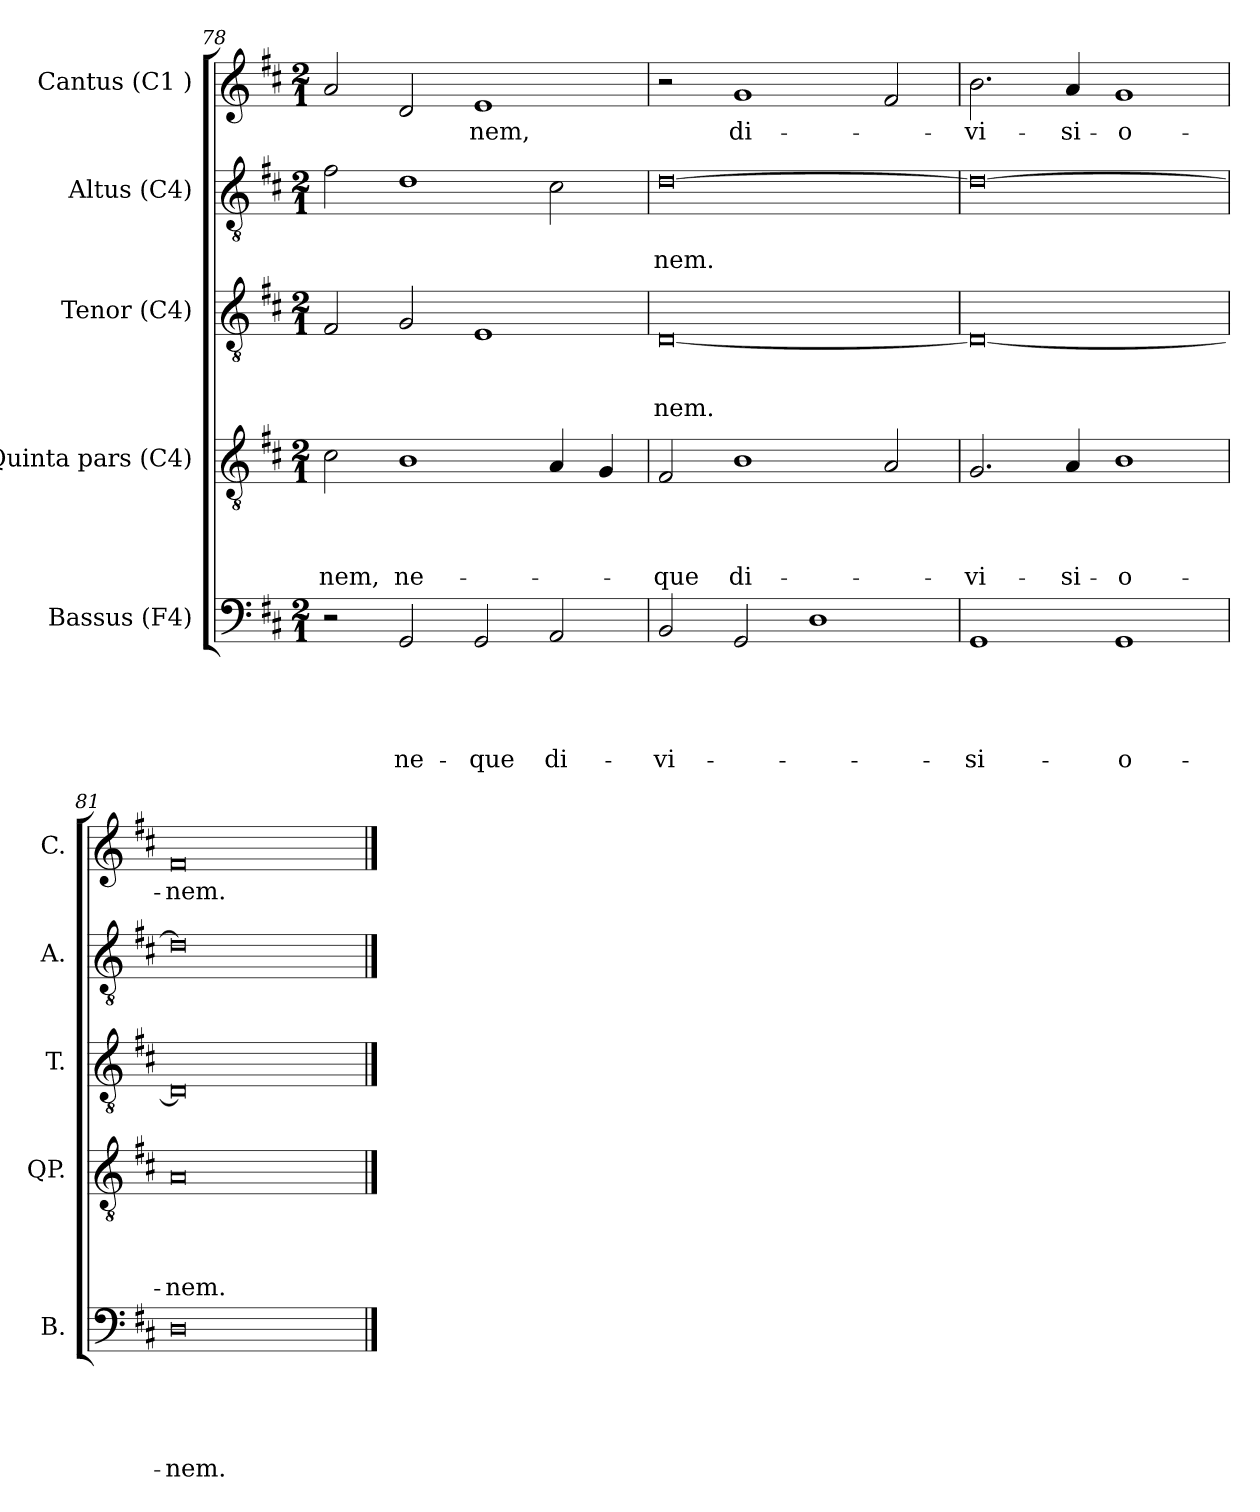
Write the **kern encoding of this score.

**kern	**text	**text	**text	**text	**text	**kern	**text	**text	**text	**text	**kern	**text	**text	**text	**kern	**text	**text	**kern	**text
*part5	*part5	*part5	*part5	*part5	*part5	*part4	*part4	*part4	*part4	*part4	*part3	*part3	*part3	*part3	*part2	*part2	*part2	*part1	*part1
*staff5	*staff5	*staff5	*staff5	*staff5	*staff5	*staff4	*staff4	*staff4	*staff4	*staff4	*staff3	*staff3	*staff3	*staff3	*staff2	*staff2	*staff2	*staff1	*staff1
*I"Bassus (F4)	*	*	*	*	*	*I"Quinta pars (C4)	*	*	*	*	*I"Tenor (C4)	*	*	*	*I"Altus (C4)	*	*	*I"Cantus (C1 )	*
*I'B.	*	*	*	*	*	*I'QP.	*	*	*	*	*I'T.	*	*	*	*I'A.	*	*	*I'C.	*
*clefF4	*	*	*	*	*	*clefGv2	*	*	*	*	*clefGv2	*	*	*	*clefGv2	*	*	*clefG2	*
*k[f#c#]	*	*	*	*	*	*k[f#c#]	*	*	*	*	*k[f#c#]	*	*	*	*k[f#c#]	*	*	*k[f#c#]	*
*D:	*	*	*	*	*	*D:	*	*	*	*	*D:	*	*	*	*D:	*	*	*D:	*
*M2/1	*	*	*	*	*	*M2/1	*	*	*	*	*M2/1	*	*	*	*M2/1	*	*	*M2/1	*
=78	=78	=78	=78	=78	=78	=78	=78	=78	=78	=78	=78	=78	=78	=78	=78	=78	=78	=78	=78
!	!	!	!	!	!	!	!	!	!	!LO:LY:b	!	!	!	!	!	!	!	!	!
2r	.	.	.	.	.	2c#\	.	.	.	-nem,	2F#/	.	.	.	2f#\	.	.	2a/	.
!	!	!	!	!	!LO:LY:b	!	!	!	!	!LO:LY:b	!	!	!	!	!	!	!	!	!
2GG/	.	.	.	.	ne-	1B	.	.	.	ne-	2G/	.	.	.	1d	.	.	2d/	.
!	!	!	!	!	!LO:LY:b	!	!	!	!	!	!	!	!	!	!	!	!	!	!LO:LY:b
2GG/	.	.	.	.	-que	.	.	.	.	.	1E	.	.	.	.	.	.	1e	-nem,
!	!	!	!	!	!LO:LY:b	!	!	!	!	!	!	!	!	!	!	!	!	!	!
2AA/	.	.	.	.	di-	4A/	.	.	.	.	.	.	.	.	2c#\	.	.	.	.
.	.	.	.	.	.	4G/	.	.	.	.	.	.	.	.	.	.	.	.	.
!!LO:LB:g=z
=79	=79	=79	=79	=79	=79	=79	=79	=79	=79	=79	=79	=79	=79	=79	=79	=79	=79	=79	=79
!	!	!	!	!	!LO:LY:b	!	!	!	!	!LO:LY:b	!	!	!	!LO:LY:b	!	!	!LO:LY:b	!	!
2BB/	.	.	.	.	-vi-	2F#/	.	.	.	-que	[<0D	.	.	-nem.	[>0d	.	-nem.	2r	.
!	!	!	!	!	!	!	!	!	!	!LO:LY:b	!	!	!	!	!	!	!	!	!LO:LY:b
2GG/	.	.	.	.	.	1B	.	.	.	di-	.	.	.	.	.	.	.	1g	di-
1D	.	.	.	.	.	.	.	.	.	.	.	.	.	.	.	.	.	.	.
.	.	.	.	.	.	2A/	.	.	.	.	.	.	.	.	.	.	.	2f#/	.
=80	=80	=80	=80	=80	=80	=80	=80	=80	=80	=80	=80	=80	=80	=80	=80	=80	=80	=80	=80
!	!	!	!	!	!LO:LY:b	!	!	!	!	!LO:LY:b	!	!	!	!	!	!	!	!	!LO:LY:b
1GG	.	.	.	.	-si-	2.G/	.	.	.	-vi-	0D_	.	.	.	0d_	.	.	2.b\	-vi-
!	!	!	!	!	!	!	!	!	!	!LO:LY:b	!	!	!	!	!	!	!	!	!LO:LY:b
.	.	.	.	.	.	4A/	.	.	.	-si-	.	.	.	.	.	.	.	4a/	-si-
!	!	!	!	!	!LO:LY:b:rj	!	!	!	!	!LO:LY:b:rj	!	!	!	!	!	!	!	!	!LO:LY:b:rj
1GG	.	.	.	.	-o-	1B	.	.	.	-o-	.	.	.	.	.	.	.	1g	-o-
=81	=81	=81	=81	=81	=81	=81	=81	=81	=81	=81	=81	=81	=81	=81	=81	=81	=81	=81	=81
!	!	!	!	!	!LO:LY:b	!	!	!	!	!LO:LY:b	!	!	!	!	!	!	!	!	!LO:LY:b
0D	.	.	.	.	-nem.	0A	.	.	.	-nem.	0D]	.	.	.	0d]	.	.	0f#	-nem.
==	==	==	==	==	==	==	==	==	==	==	==	==	==	==	==	==	==	==	==
*-	*-	*-	*-	*-	*-	*-	*-	*-	*-	*-	*-	*-	*-	*-	*-	*-	*-	*-	*-
